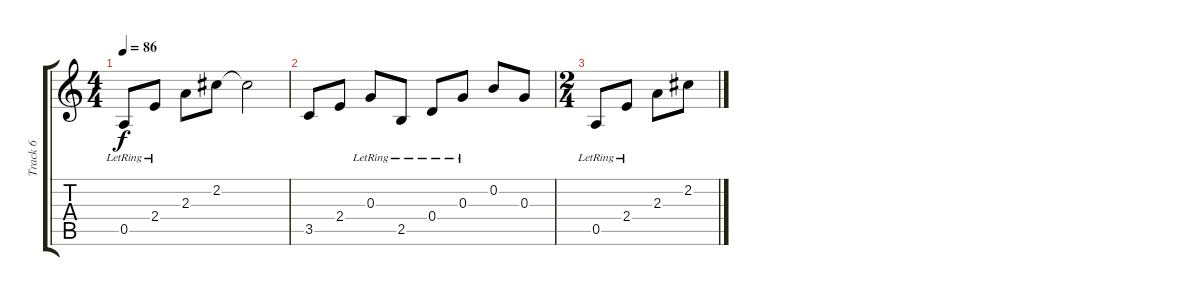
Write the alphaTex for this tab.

\track ("Track 6" "Track 6") {instrument electricguitarjazz}
\staff {score tabs}
\tuning (E4 B3 G3 D3 A2 E2) {hide}
\ts (4 4)
\tempo 86
\clef g2
\ks c
0.5{lr}.8{dy f} 2.4{lr}.8 2.3.8 2.2.8 2.2{t}.2 |
3.5.8 2.4.8 0.3{lr}.8 2.5{lr}.8 0.4{lr}.8 0.3{lr}.8 0.2.8 0.3.8 |
\ts (2 4)
0.5{lr}.8 2.4{lr}.8 2.3.8 2.2.8
